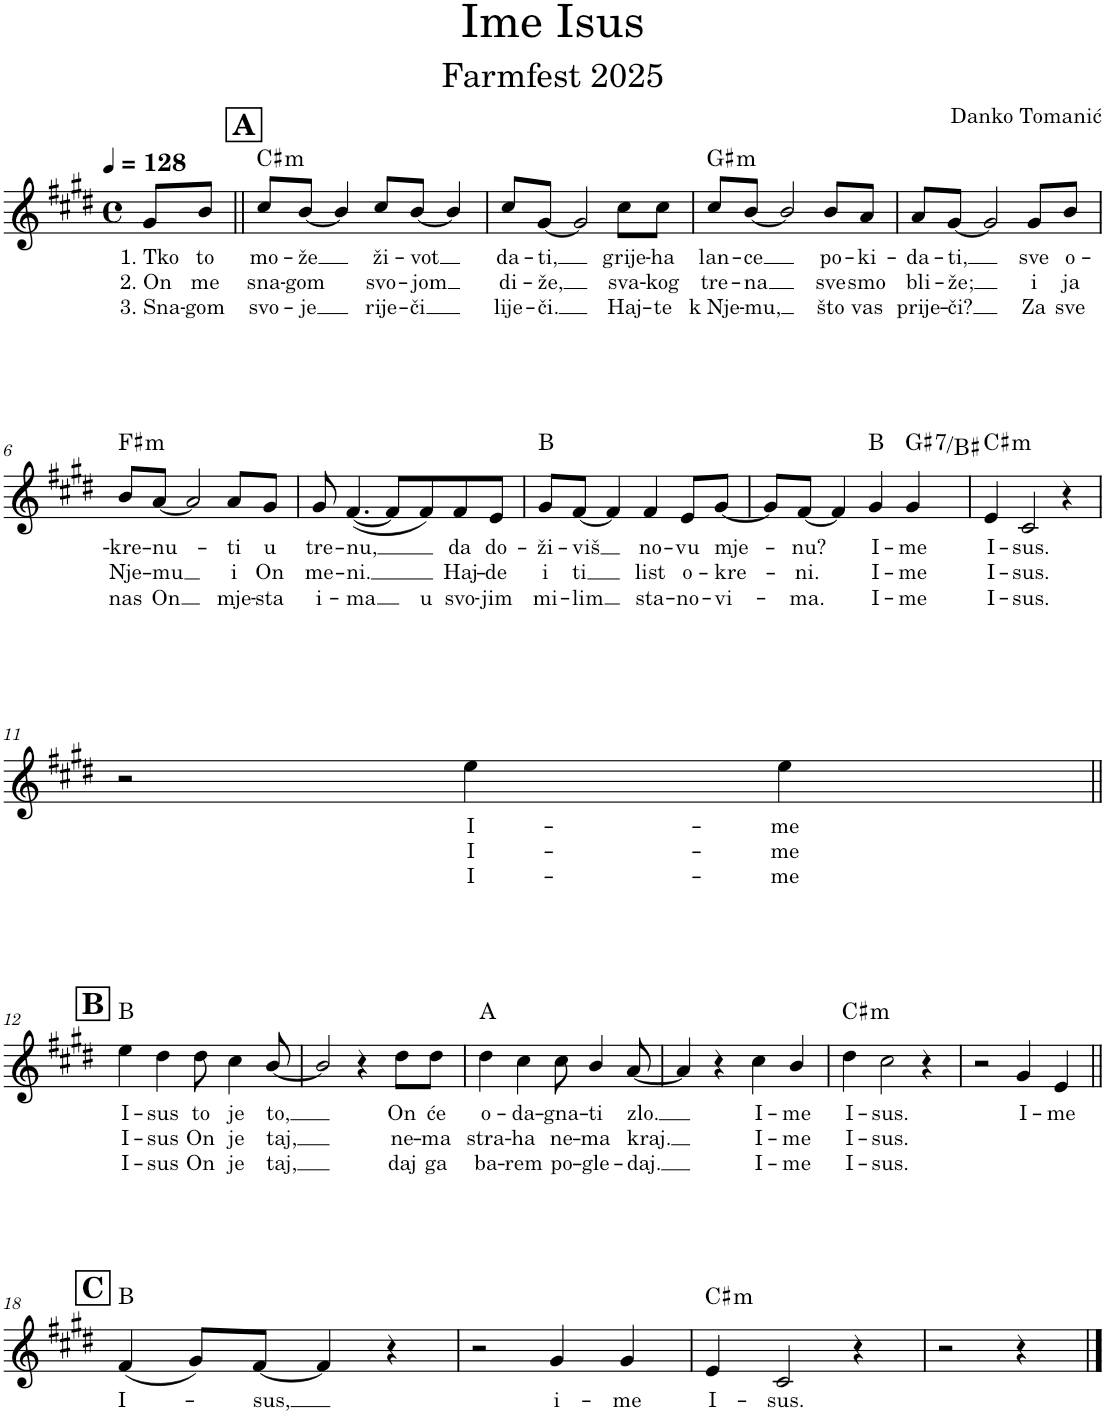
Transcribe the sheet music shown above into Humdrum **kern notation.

**kern	**text	**text	**text	**harte
*part1	*part1	*part1	*part1	*part1
*staff1	*staff1	*staff1	*staff1	*
*I"Voice	*	*	*	*
*I'Vo.	*	*	*	*
*clefG2	*	*	*	*
*k[f#c#g#d#]	*	*	*	*
*M4/4	*	*	*	*
*met(c)	*	*	*	*
*MM128	*	*	*	*
=1	=1	=1	=1	=1
!	!LO:LY:b	!LO:LY:b	!LO:LY:b	!
8g#/L	1. Tko	2. On	3. Sna-	.
!	!LO:LY:b	!LO:LY:b	!LO:LY:b	!
8b/J	to	me	-gom	.
!!LO:REH:place=s1:a:B:cj:fs=14:t=A
=2||	=2||	=2||	=2||	=2||
!	!LO:LY:b	!LO:LY:b	!LO:LY:b	!LO:H:kt=m
8cc#/L	mo-	sna-	svo-	C#:min
!	!LO:LY:b	!LO:LY:b	!LO:LY:b	!
[8b/J	-že	-gom	-je	.
4b/]	.	.	.	.
!	!LO:LY:b	!LO:LY:b	!LO:LY:b	!
8cc#/L	ži-	svo-	rije-	.
!	!LO:LY:b	!LO:LY:b	!LO:LY:b	!
[8b/J	-vot	-jom	-či	.
4b/]	.	.	.	.
=3	=3	=3	=3	=3
!	!LO:LY:b	!LO:LY:b	!LO:LY:b	!
8cc#/L	da-	di-	lije-	.
!	!LO:LY:b	!LO:LY:b	!LO:LY:b	!
[8g#/J	-ti,	-že,	-či.	.
2g#/]	.	.	.	.
!	!LO:LY:b	!LO:LY:b	!LO:LY:b	!
8cc#\L	grije-	sva-	Haj-	.
!	!LO:LY:b	!LO:LY:b	!LO:LY:b	!
8cc#\J	-ha	-kog	-te	.
=4	=4	=4	=4	=4
!	!LO:LY:b	!LO:LY:b	!LO:LY:b	!LO:H:kt=m
8cc#/L	lan-	tre-	k Nje-	G#:min
!	!LO:LY:b	!LO:LY:b	!LO:LY:b	!
[8b/J	-ce	-na	-mu,	.
2b/]	.	.	.	.
!	!LO:LY:b	!LO:LY:b	!LO:LY:b	!
8b/L	po-	sve	što	.
!	!LO:LY:b	!LO:LY:b	!LO:LY:b	!
8a/J	-ki-	smo	vas	.
=5	=5	=5	=5	=5
!	!LO:LY:b	!LO:LY:b	!LO:LY:b	!
8a/L	-da-	bli-	prije-	.
!	!LO:LY:b	!LO:LY:b	!LO:LY:b	!
[8g#/J	-ti,	-že;	-či?	.
2g#/]	.	.	.	.
!	!LO:LY:b	!LO:LY:b	!LO:LY:b	!
8g#/L	sve	i	Za	.
!	!LO:LY:b	!LO:LY:b	!LO:LY:b	!
8b/J	o-	ja	sve	.
!!LO:LB:g=z
=6	=6	=6	=6	=6
!	!LO:LY:b	!LO:LY:b	!LO:LY:b	!LO:H:kt=m
8b/L	-kre-	Nje-	nas	F#:min
!	!LO:LY:b	!LO:LY:b	!LO:LY:b	!
[8a/J	-nu-	-mu	On	.
2a/]	.	.	.	.
!	!LO:LY:b	!LO:LY:b	!LO:LY:b	!
8a/L	-ti	i	mje-	.
!	!LO:LY:b	!LO:LY:b	!LO:LY:b	!
8g#/J	u	On	-sta	.
=7	=7	=7	=7	=7
!	!LO:LY:b	!LO:LY:b	!LO:LY:b	!
8g#/	tre-	me-	i-	.
!	!LO:LY:b	!LO:LY:b	!LO:LY:b	!
([4.f#/	-nu,	-ni.	-ma	.
8f#/L]	.	.	.	.
!	!	!	!LO:LY:b	!
8f#/)	.	.	u	.
!	!LO:LY:b	!LO:LY:b	!LO:LY:b	!
8f#/	da	Haj-	svo-	.
!	!LO:LY:b	!LO:LY:b	!LO:LY:b	!
8e/J	do-	-de	-jim	.
=8	=8	=8	=8	=8
!	!LO:LY:b	!LO:LY:b	!LO:LY:b	!
8g#/L	-ži-	i	mi-	B:maj
!	!LO:LY:b	!LO:LY:b	!LO:LY:b	!
[8f#/J	-viš	ti	-lim	.
4f#/]	.	.	.	.
!	!LO:LY:b	!LO:LY:b	!LO:LY:b	!
4f#/	no-	list	sta-	.
!	!LO:LY:b	!LO:LY:b	!LO:LY:b	!
8e/L	-vu	o-	-no-	.
!	!LO:LY:b	!LO:LY:b	!LO:LY:b	!
[8g#/J	mje-	-kre-	-vi-	.
=9	=9	=9	=9	=9
8g#/L]	.	.	.	.
!	!LO:LY:b	!LO:LY:b	!LO:LY:b	!
[8f#/J	-nu?	-ni.	-ma.	.
4f#/]	.	.	.	.
!	!LO:LY:b	!LO:LY:b	!LO:LY:b	!
4g#/	I-	I-	I-	B:maj
!	!LO:LY:b	!LO:LY:b	!LO:LY:b	!LO:H:kt=7
4g#/	-me	-me	-me	G#:7/3
=10	=10	=10	=10	=10
!	!LO:LY:b	!LO:LY:b	!LO:LY:b	!LO:H:kt=m
4e/	I-	I-	I-	C#:min
!	!LO:LY:b	!LO:LY:b	!LO:LY:b	!
2c#/	-sus.	-sus.	-sus.	.
4r	.	.	.	.
!!LO:LB:g=z
=11	=11	=11	=11	=11
2r	.	.	.	.
!	!LO:LY:b	!LO:LY:b	!LO:LY:b	!
4ee\	I-	I-	I-	.
!	!LO:LY:b	!LO:LY:b	!LO:LY:b	!
4ee\	-me	-me	-me	.
!!LO:LB:g=z
!!LO:REH:place=s1:a:B:cj:fs=14:t=B
=12||	=12||	=12||	=12||	=12||
!	!LO:LY:b	!LO:LY:b	!LO:LY:b	!
4ee\	I-	I-	I-	B:maj
!	!LO:LY:b	!LO:LY:b	!LO:LY:b	!
4dd#\	-sus	-sus	-sus	.
!	!LO:LY:b	!LO:LY:b	!LO:LY:b	!
8dd#\	to	On	On	.
!	!LO:LY:b	!LO:LY:b	!LO:LY:b	!
4cc#\	je	je	je	.
!	!LO:LY:b	!LO:LY:b	!LO:LY:b	!
[8b/	to,	taj,	taj,	.
=13	=13	=13	=13	=13
2b/]	.	.	.	.
4r	.	.	.	.
!	!LO:LY:b	!LO:LY:b	!LO:LY:b	!
8dd#\L	On	ne-	daj	.
!	!LO:LY:b	!LO:LY:b	!LO:LY:b	!
8dd#\J	će	-ma	ga	.
=14	=14	=14	=14	=14
!	!LO:LY:b	!LO:LY:b	!LO:LY:b	!
4dd#\	o-	stra-	ba-	A:maj
!	!LO:LY:b	!LO:LY:b	!LO:LY:b	!
4cc#\	-da-	-ha	-rem	.
!	!LO:LY:b	!LO:LY:b	!LO:LY:b	!
8cc#\	-gna-	ne-	po-	.
!	!LO:LY:b	!LO:LY:b	!LO:LY:b	!
4b/	-ti	-ma	-gle-	.
!	!LO:LY:b	!LO:LY:b	!LO:LY:b	!
[8a/	zlo.	kraj.	-daj.	.
=15	=15	=15	=15	=15
4a/]	.	.	.	.
4r	.	.	.	.
!	!LO:LY:b	!LO:LY:b	!LO:LY:b	!
4cc#\	I-	I-	I-	.
!	!LO:LY:b	!LO:LY:b	!LO:LY:b	!
4b/	-me	-me	-me	.
=16	=16	=16	=16	=16
!	!LO:LY:b	!LO:LY:b	!LO:LY:b	!LO:H:kt=m
4dd#\	I-	I-	I-	C#:min
!	!LO:LY:b	!LO:LY:b	!LO:LY:b	!
2cc#\	-sus.	-sus.	-sus.	.
4r	.	.	.	.
=17	=17	=17	=17	=17
2r	.	.	.	.
!	!LO:LY:b	!	!	!
4g#/	I-	.	.	.
!	!LO:LY:b	!	!	!
4e/	-me	.	.	.
!!LO:LB:g=z
!!LO:REH:place=s1:a:B:cj:fs=14:t=C
=18||	=18||	=18||	=18||	=18||
!	!LO:LY:b	!	!	!
(4f#/	I-	.	.	B:maj
8g#/L)	.	.	.	.
!	!LO:LY:b	!	!	!
[8f#/J	-sus,	.	.	.
4f#/]	.	.	.	.
4r	.	.	.	.
=19	=19	=19	=19	=19
2r	.	.	.	.
!	!LO:LY:b	!	!	!
4g#/	i-	.	.	.
!	!LO:LY:b	!	!	!
4g#/	-me	.	.	.
=20	=20	=20	=20	=20
!	!LO:LY:b	!	!	!LO:H:kt=m
4e/	I-	.	.	C#:min
!	!LO:LY:b	!	!	!
2c#/	-sus.	.	.	.
4r	.	.	.	.
=21	=21	=21	=21	=21
2r	.	.	.	.
4r	.	.	.	.
==	==	==	==	==
*-	*-	*-	*-	*-
